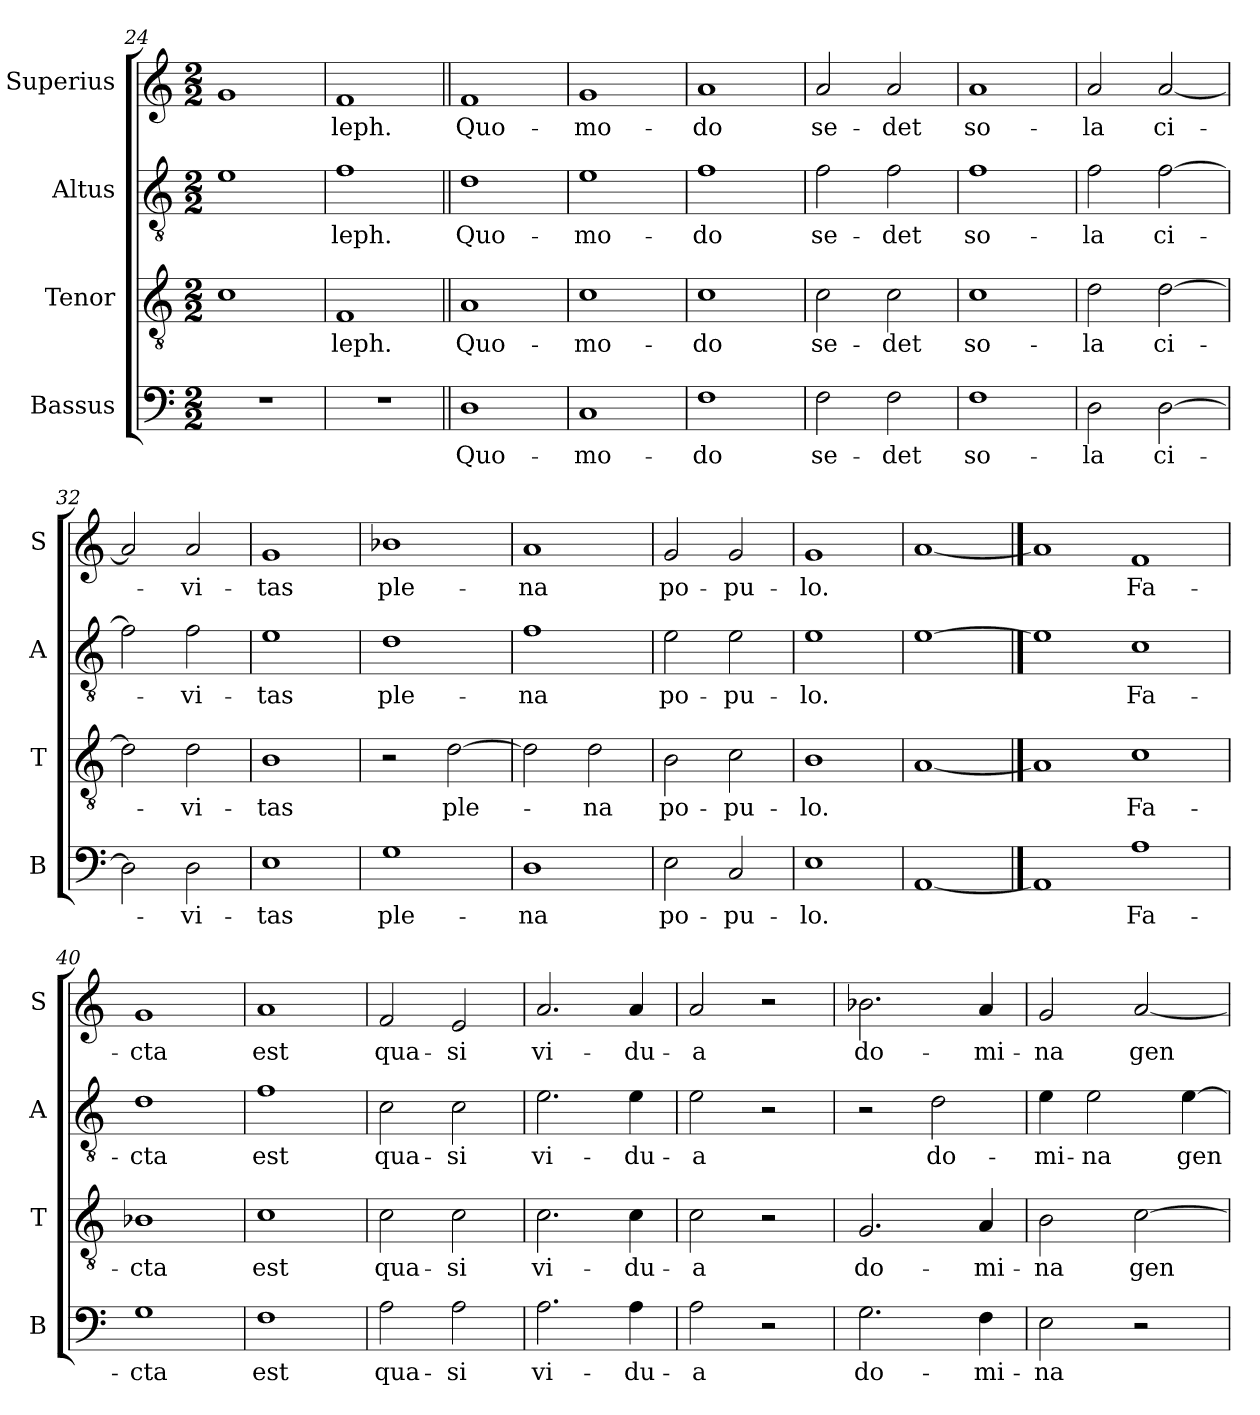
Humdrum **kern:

**kern	**text	**kern	**text	**kern	**text	**kern	**text
*part4	*part4	*part3	*part3	*part2	*part2	*part1	*part1
*staff4	*staff4	*staff3	*staff3	*staff2	*staff2	*staff1	*staff1
*I"Bassus	*	*I"Tenor	*	*I"Altus	*	*I"Superius	*
*I'B	*	*I'T	*	*I'A	*	*I'S	*
*clefF4	*	*clefGv2	*	*clefGv2	*	*clefG2	*
*k[]	*	*k[]	*	*k[]	*	*k[]	*
*M2/2	*	*M2/2	*	*M2/2	*	*M2/2	*
=24	=24	=24	=24	=24	=24	=24	=24
1r	.	1c	.	1e	.	1g	.
=25	=25	=25	=25	=25	=25	=25	=25
1r	.	1F	-leph.	1f	-leph.	1f	-leph.
=26||	=26||	=26||	=26||	=26||	=26||	=26||	=26||
1D	-Quo-	1A	Quo-	1d	Quo-	1f	Quo-
=27	=27	=27	=27	=27	=27	=27	=27
1C	-mo-	1c	-mo-	1e	-mo-	1g	-mo-
=28	=28	=28	=28	=28	=28	=28	=28
1F	-do	1c	-do	1f	-do	1a	-do
=29	=29	=29	=29	=29	=29	=29	=29
2F	se-	2c	se-	2f	se-	2a	se-
2F	-det	2c	-det	2f	-det	2a	-det
=30	=30	=30	=30	=30	=30	=30	=30
1F	so-	1c	so-	1f	so-	1a	so-
=31	=31	=31	=31	=31	=31	=31	=31
2D	-la	2d	-la	2f	-la	2a	-la
[2D	ci-	[2d	ci-	[2f	ci-	[2a	ci-
=32	=32	=32	=32	=32	=32	=32	=32
2D]	.	2d]	.	2f]	.	2a]	.
2D	-vi-	2d	-vi-	2f	-vi-	2a	-vi-
=33	=33	=33	=33	=33	=33	=33	=33
1E	-tas	1B	-tas	1e	-tas	1g	-tas
=34	=34	=34	=34	=34	=34	=34	=34
1G	ple-	2r	.	1d	ple-	1b-X	ple-
.	.	[2d	ple-	.	.	.	.
=35	=35	=35	=35	=35	=35	=35	=35
1D	-na	2d]	.	1f	-na	1a	-na
.	.	2d	-na	.	.	.	.
=36	=36	=36	=36	=36	=36	=36	=36
2E	po-	2B	po-	2e	po-	2g	po-
2C	-pu-	2c	-pu-	2e	-pu-	2g	-pu-
=37	=37	=37	=37	=37	=37	=37	=37
1E	-lo.	1B	-lo.	1e	-lo.	1g	-lo.
=38	=38	=38	=38	=38	=38	=38	=38
[1AA	.	[1A	.	[1e	.	[1a	.
==39	==39	==39	==39	==39	==39	==39	==39
1AA]	.	1A]	.	1e]	.	1a]	.
1A	Fa-	1c	Fa-	1c	Fa-	1f	Fa-
=40	=40	=40	=40	=40	=40	=40	=40
1G	-cta	1B-i	-cta	1d	-cta	1g	-cta
=41	=41	=41	=41	=41	=41	=41	=41
1F	est	1c	est	1f	est	1a	est
=42	=42	=42	=42	=42	=42	=42	=42
2A	qua-	2c	qua-	2c	qua-	2f	qua-
2A	-si	2c	-si	2c	-si	2e	-si
=43	=43	=43	=43	=43	=43	=43	=43
2.A	vi-	2.c	vi-	2.e	vi-	2.a	vi-
4A	-du-	4c	-du-	4e	-du-	4a	-du-
=44	=44	=44	=44	=44	=44	=44	=44
2A	-a	2c	-a	2e	-a	2a	-a
2r	.	2r	.	2r	.	2r	.
=45	=45	=45	=45	=45	=45	=45	=45
2.G	do-	2.G	do-	2r	.	2.b-X	do-
.	.	.	.	2d	do-	.	.
4F	-mi-	4A	-mi-	.	.	4a	-mi-
=46	=46	=46	=46	=46	=46	=46	=46
2E	-na	2B	-na	4e	-mi-	2g	-na
.	.	.	.	2e	-na	.	.
2r	.	[2c	gen-	.	.	[2a	gen-
.	.	.	.	[4e	gen-	.	.
=	=	=	=	=	=	=	=
*-	*-	*-	*-	*-	*-	*-	*-
